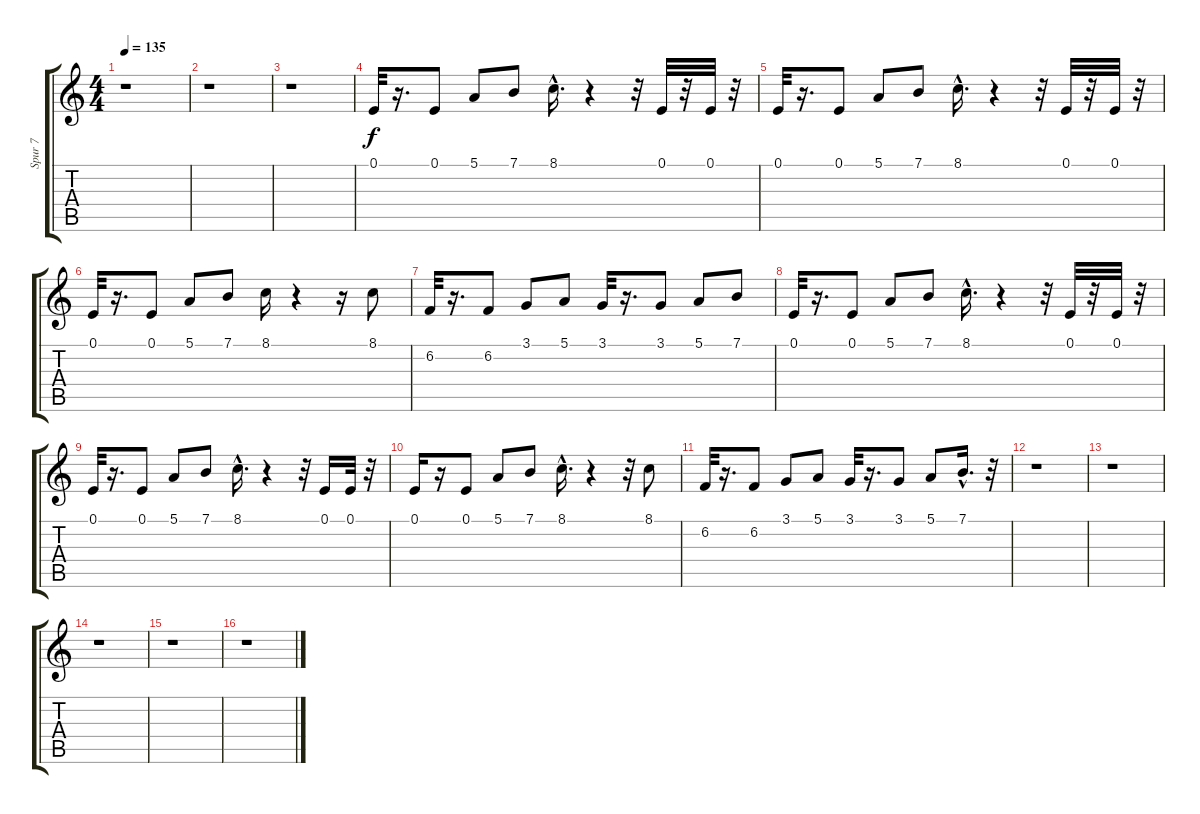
\track ("Spur 7" "Spur 7") {instrument synthbrass2}
\staff {score tabs}
\tuning (E4 B3 G3 D3 A2 E2) {hide}
\ts (4 4)
\tempo 135
\clef g2
\ks c
r.1{dy f instrument synthbrass2} |
r.1 |
r.1 |
0.1.32 r.16{d} 0.1.8 5.1.8 7.1.8 8.1{hac}.16{d} r.4 r.32 0.1.32 r.32 0.1.32 r.32 |
0.1.32 r.16{d} 0.1.8 5.1.8 7.1.8 8.1{hac}.16{d} r.4 r.32 0.1.32 r.32 0.1.32 r.32 |
0.1.32 r.16{d} 0.1.8 5.1.8 7.1.8 8.1.16 r.4 r.16 8.1.8 |
6.2.32 r.16{d} 6.2.8 3.1.8 5.1.8 3.1.32 r.16{d} 3.1.8 5.1.8 7.1.8 |
0.1.32 r.16{d} 0.1.8 5.1.8 7.1.8 8.1{hac}.16{d} r.4 r.32 0.1.32 r.32 0.1.32 r.32 |
0.1.32 r.16{d} 0.1.8 5.1.8 7.1.8 8.1{hac}.16{d} r.4 r.32 0.1.16 0.1.32 r.32 |
0.1.16 r.16 0.1.8 5.1.8 7.1.8 8.1{hac}.16{d} r.4 r.32 8.1.8 |
6.2.32 r.16{d} 6.2.8 3.1.8 5.1.8 3.1.32 r.16{d} 3.1.8 5.1.8 7.1{hac}.16{d} r.32 |
r.1 |
r.1 |
r.1 |
r.1 |
r.1
